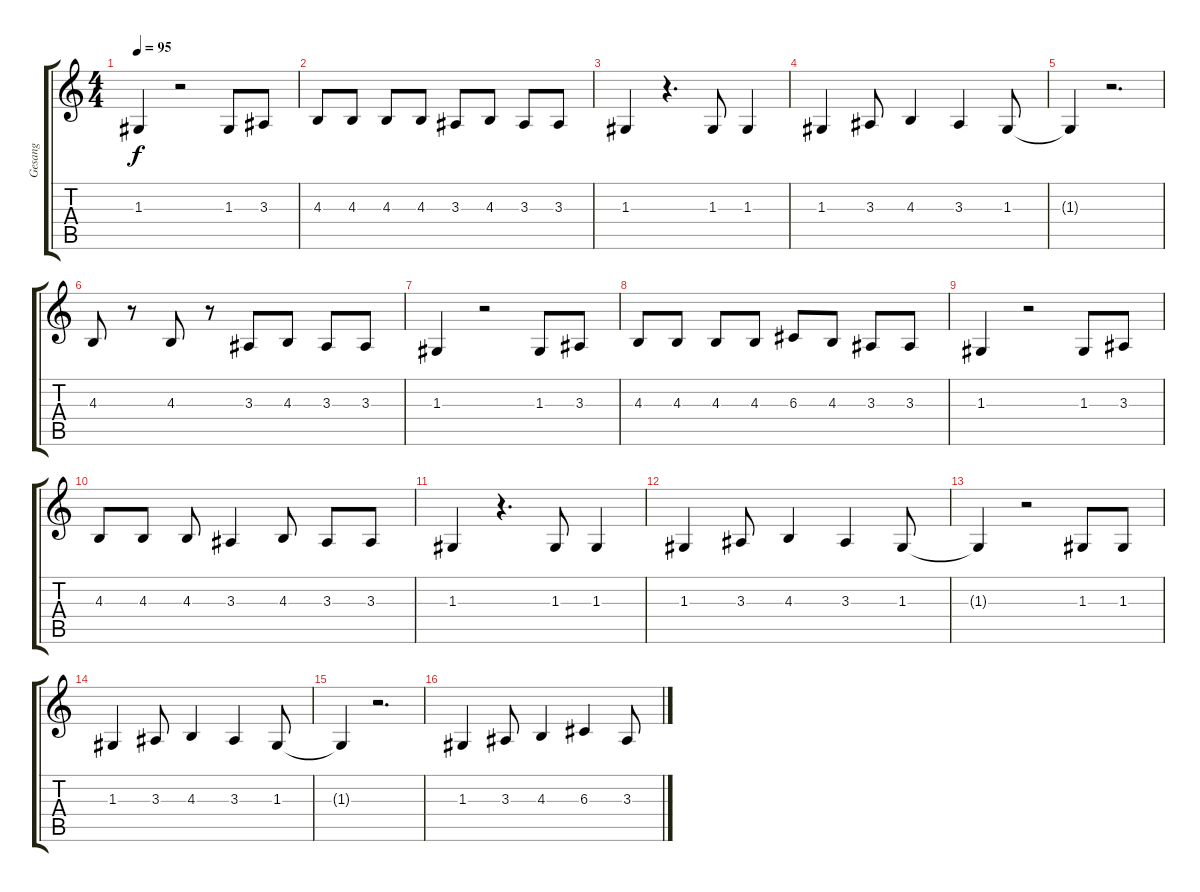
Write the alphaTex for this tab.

\track ("Gesang" "Gesang") {instrument cello}
\staff {score tabs}
\tuning (E4 B3 G3 D3 A2 E2) {hide}
\ts (4 4)
\tempo 95
\clef g2
\ks c
1.3.4{dy f} r.2 1.3.8 3.3.8 |
4.3.8 4.3.8 4.3.8 4.3.8 3.3.8 4.3.8 3.3.8 3.3.8 |
1.3.4 r.4{d} 1.3.8 1.3.4 |
1.3.4 3.3.8 4.3.4 3.3.4 1.3.8 |
1.3{t}.4 r.2{d} |
4.3.8 r.8 4.3.8 r.8 3.3.8 4.3.8 3.3.8 3.3.8 |
1.3.4 r.2 1.3.8 3.3.8 |
4.3.8 4.3.8 4.3.8 4.3.8 6.3.8 4.3.8 3.3.8 3.3.8 |
1.3.4 r.2 1.3.8 3.3.8 |
4.3.8 4.3.8 4.3.8 3.3.4 4.3.8 3.3.8 3.3.8 |
1.3.4 r.4{d} 1.3.8 1.3.4 |
1.3.4 3.3.8 4.3.4 3.3.4 1.3.8 |
1.3{t}.4 r.2 1.3.8 1.3.8 |
1.3.4 3.3.8 4.3.4 3.3.4 1.3.8 |
1.3{t}.4 r.2{d} |
1.3.4 3.3.8 4.3.4 6.3.4 3.3.8
